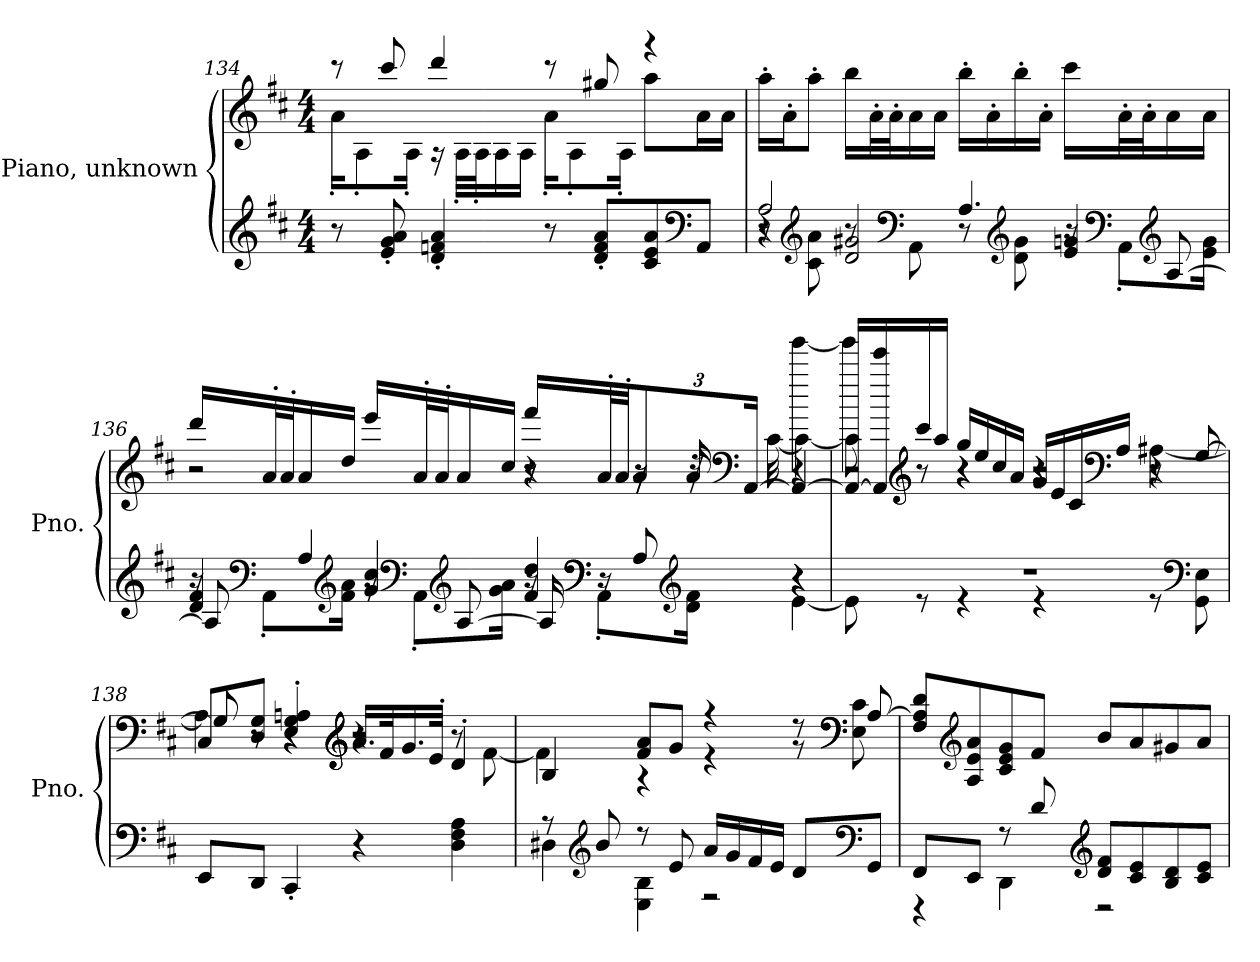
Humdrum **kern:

**kern	**kern
*part1	*part1
*staff2	*staff1
*I"Piano, unknown	*
*I'Pno.	*
*clefG2	*clefG2
*k[f#c#]	*k[f#c#]
*M4/4	*M4/4
=134	=134
*	*^
8r	8r	16a'\KL
.	.	8A'\
8e/' 8g/' 8a/'	8ccc#/	.
.	.	16A'\Jk
4d/' 4fn/' 4a/'	4ddd/	16r
.	.	32A'\LLL
.	.	32A'\J
.	.	16A\
.	.	16A\JJ
8r	8r	16a'\KL
.	.	8A'\
8d/' 8f/' 8a/'L	8gg#X/	.
.	.	16A'\Jk
8c#/ 8e/ 8a/	4r	8aa\L
*clefF4	*	*
8AA/J	.	16a\L
.	.	16a\JJ
*	*v	*v
!!LO:LB:g=z
=135	=135
*^	*
*	*^	*
4r	8r	2A/	16aa'\LL
.	.	.	16a'\J
*clefG2	*	*	*
.	8c#\ 8a\	.	8aa'\J
2d/ 2g#X/	8r	.	16bb\LL
.	.	.	32a'\L
.	.	.	32a'\J
*clefF4	*	*	*
.	8AA\	.	16a\
.	.	.	16a\JJ
.	8r	4.A/	16bb'\LL
.	.	.	16a'\
*clefG2	*	*	*
.	8d\ 8g#\	.	16bb'\
.	.	.	16a'\JJ
4e/ 4gn/	16r	.	16ccc#\LL
*clefF4	*	*	*
.	8AA'\L	.	32a'\L
.	.	.	32a'\J
*clefG2	*	*	*
.	.	[8A/	16a\
.	16e\ 16g\Jk	.	16a\JJ
!!LO:LB:g=z
=136	=136	=136	=136
*	*	*	*^
*	*	*	*	*^
*	*	*	*	*	*^
4d/ 4f#/	16r	8A/]	16ddd/LL	2r	2r	2r
*clefF4	*	*	*	*	*	*
.	8AA'\L	.	32a'/L	.	.	.
.	.	.	32a'/J	.	.	.
.	.	4A/	16a/	.	.	.
*clefG2	*	*	*	*	*	*
.	16f#\ 16a\Jk	.	16dd/JJ	.	.	.
4g/ 4cc#/	16r	.	16eee/LL	.	.	.
*clefF4	*	*	*	*	*	*
.	8AA'\L	.	32a'/L	.	.	.
.	.	.	32a'/J	.	.	.
*clefG2	*	*	*	*	*	*
.	.	[8A/	16a/	.	.	.
.	16g\ 16a\Jk	.	16cc#/JJ	.	.	.
4f#/ 4dd/	16r	16A/]	16fff#/LL	4r	8r	8r
*clefF4	*	*	*	*	*	*
.	8AA'\L	16r	32a'/L	.	.	.
.	.	.	32a'/JJ	.	.	.
*	*	*	*Xbrackettup	*	*	*
.	.	8A/	12a/	.	16r	16r
*clefG2	*	*	*	*	*	*
.	16d\ 16f#\Jk	.	.	.	16a/	32r
*	*	*	*clefF4	*	*	*
.	.	.	[24AA/Jk	.	.	.
.	.	.	.	.	.	[32c#\
4r	[4e\	4r	4AA/_	[4ggg\	4r	4c#\_
*	*v	*v	*	*	*	*
!!LO:PB:g=z	!!	!!	!!
=137	=137	=137	=137	=137	=137
1r	8e\]	16AA/LL_	4ggg\]	2r	8c#\]
.	.	16AA/] 16eee/	.	.	.
*	*	*clefG2	*	*	*
.	8r	16ccc#/	.	.	8r
.	.	16aa/JJ	.	.	.
.	4r	16gg/LL	4r	.	4r
.	.	16ee/	.	.	.
.	.	16cc#/	.	.	.
.	.	16a/JJ	.	.	.
.	4r	16g/LL	4r	4r	2r
.	.	16e/	.	.	.
.	.	16c#/	.	.	.
*	*	*clefF4	*	*	*
.	.	16A/JJ	.	.	.
.	8r	4r	[4A#X\	8r	.
*clefF4	*	*	*	*	*
.	8GG\ 8E\	.	.	[8G/	.
*v	*v	*	*	*	*
*	*	*	*v	*v
=138	=138	=138	=138
8EE/L	8C#/L	4A#\]	8G/]
8DD/J	8D/ 8G/J	.	8r
4CC#'/	4E/' 4G/' 4An/'	4r	4r
*	*clefG2	*	*
4r	16.a/LL	4r	2r
.	32f#/K	.	.
.	16.g/	.	.
.	32e'/JJk	.	.
4D\ 4F#\ 4A\	4d'/	8r	.
.	.	[8f#\	.
*	*	*v	*v
!!LO:LB:g=z
=139	=139	=139
*^	*	*
8r	4D#X\	4B/	4f#\]
*clefG2	*	*	*
8b/	.	.	.
8r	4E\ 4B\	8f#/ 8a/L	4r
8e/	.	8g/J	.
16a/LL	2r	4r	4r
16g/	.	.	.
16f#/	.	.	.
16e/JJ	.	.	.
8d/L	.	8r	8r
*clefF4	*	*clefF4	*
8GG/J	.	[8A/	8E\ 8c#\
*	*	*v	*v
=140	=140	=140
8FF#/L	4r	8F#/ 8A/] 8d/L
*	*	*clefG2
8EE/J	.	8A/ 8e/ 8a/
8r	4DD\	8c#/ 8e/ 8g/
8d/	.	8f#/J
*clefG2	*	*
8d/ 8f#/L	2r	8b/L
8c#/ 8e/	.	8a/
8B/ 8d/	.	8g#X/
8c#/ 8e/J	.	8a/J
*v	*v	*
=	=
*-	*-
